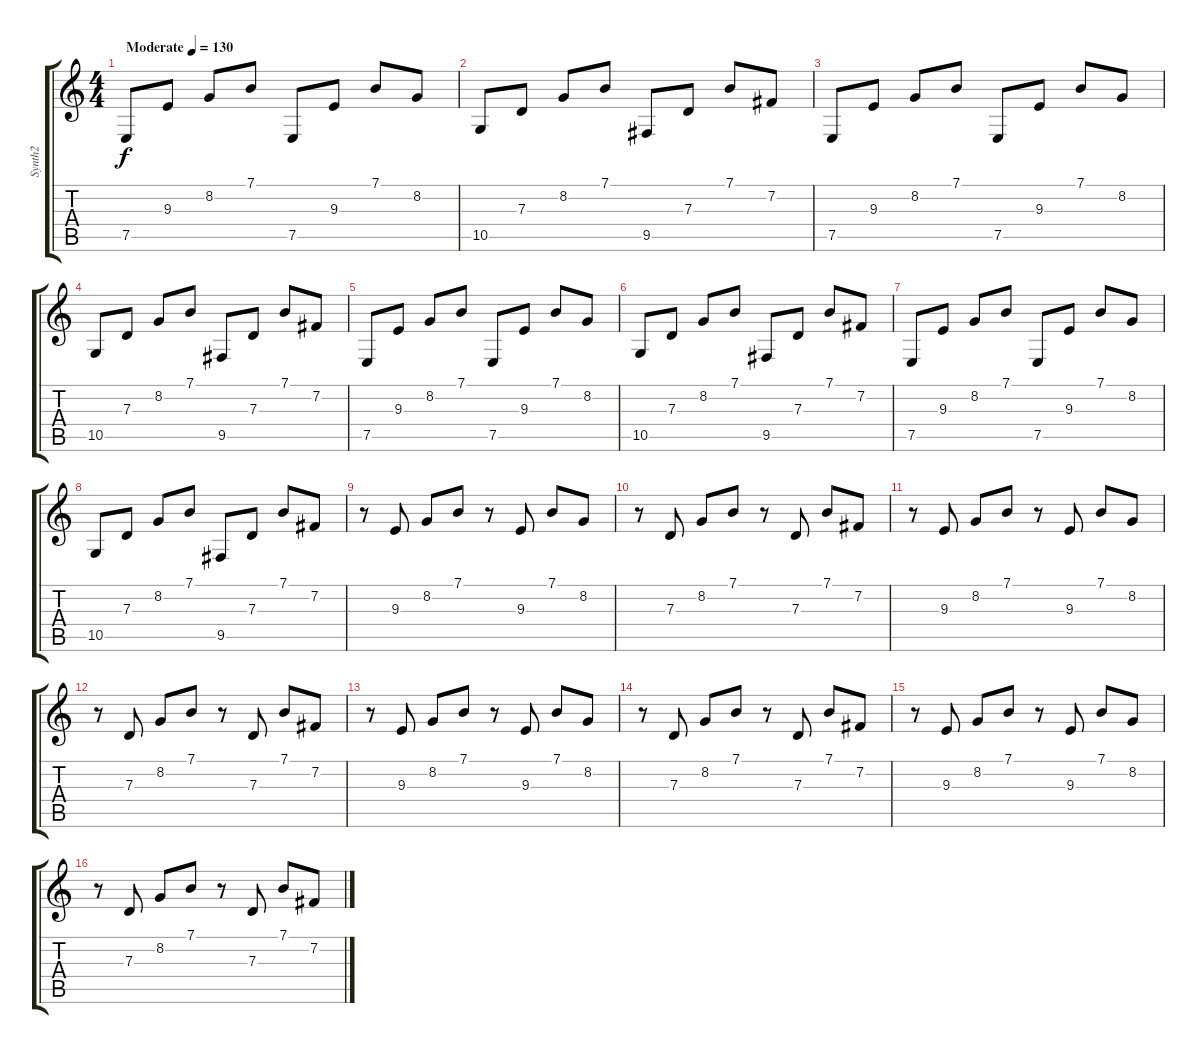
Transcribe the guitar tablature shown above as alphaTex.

\track ("Synth2" "Synth2") {instrument lead2sawtooth}
\staff {score tabs}
\tuning (E4 B3 G3 D3 A2 E2) {hide}
\ts (4 4)
\tempo (130 "Moderate")
\clef g2
\ks c
7.5.8{dy f instrument lead2sawtooth} 9.3.8 8.2.8 7.1.8 7.5.8 9.3.8 7.1.8 8.2.8 |
10.5.8 7.3.8 8.2.8 7.1.8 9.5.8 7.3.8 7.1.8 7.2.8 |
7.5.8 9.3.8 8.2.8 7.1.8 7.5.8 9.3.8 7.1.8 8.2.8 |
10.5.8 7.3.8 8.2.8 7.1.8 9.5.8 7.3.8 7.1.8 7.2.8 |
7.5.8 9.3.8 8.2.8 7.1.8 7.5.8 9.3.8 7.1.8 8.2.8 |
10.5.8 7.3.8 8.2.8 7.1.8 9.5.8 7.3.8 7.1.8 7.2.8 |
7.5.8 9.3.8 8.2.8 7.1.8 7.5.8 9.3.8 7.1.8 8.2.8 |
10.5.8 7.3.8 8.2.8 7.1.8 9.5.8 7.3.8 7.1.8 7.2.8 |
r.8 9.3.8 8.2.8 7.1.8 r.8 9.3.8 7.1.8 8.2.8 |
r.8 7.3.8 8.2.8 7.1.8 r.8 7.3.8 7.1.8 7.2.8 |
r.8 9.3.8 8.2.8 7.1.8 r.8 9.3.8 7.1.8 8.2.8 |
r.8 7.3.8 8.2.8 7.1.8 r.8 7.3.8 7.1.8 7.2.8 |
r.8 9.3.8 8.2.8 7.1.8 r.8 9.3.8 7.1.8 8.2.8 |
r.8 7.3.8 8.2.8 7.1.8 r.8 7.3.8 7.1.8 7.2.8 |
r.8 9.3.8 8.2.8 7.1.8 r.8 9.3.8 7.1.8 8.2.8 |
r.8 7.3.8 8.2.8 7.1.8 r.8 7.3.8 7.1.8 7.2.8
